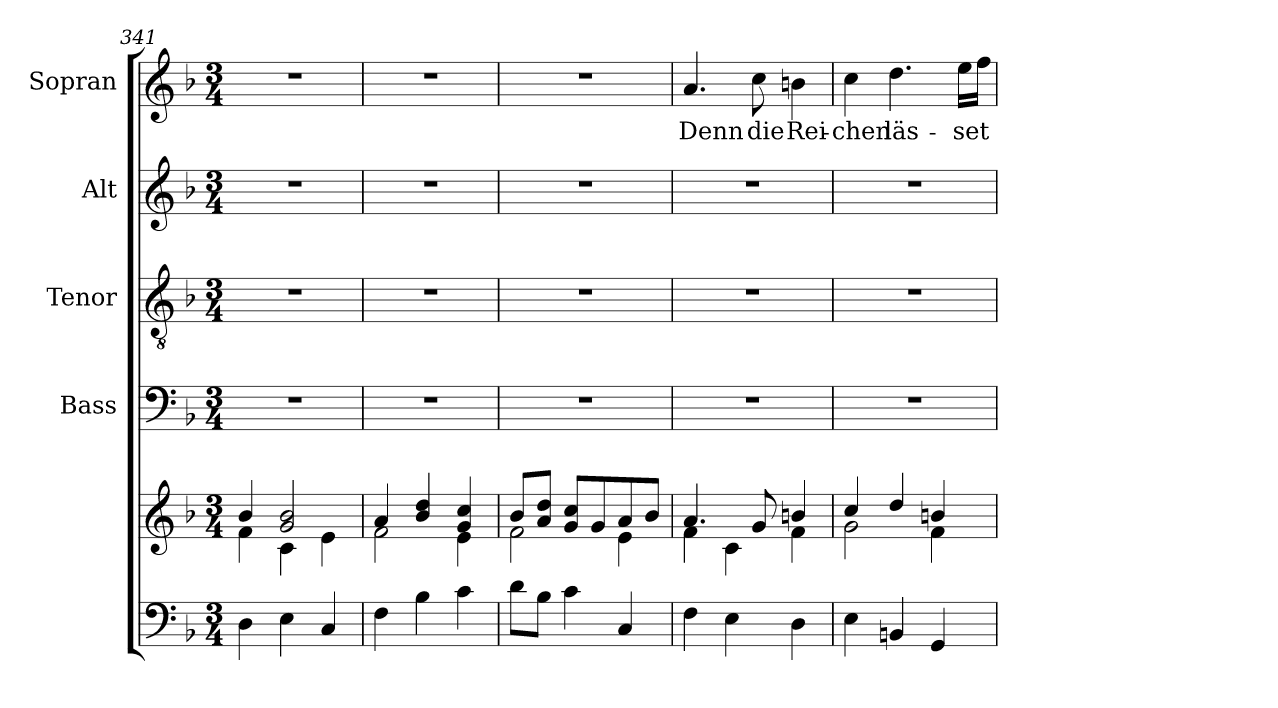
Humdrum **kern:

**kern	**kern	**kern	**kern	**kern	**kern	**text
*part5	*part5	*part4	*part3	*part2	*part1	*part1
*staff6	*staff5	*staff4	*staff3	*staff2	*staff1	*staff1
*	*	*I"Bass	*I"Tenor	*I"Alt	*I"Sopran	*
*	*	*I'B.	*I'T.	*I'A.	*I'S.	*
*clefF4	*clefG2	*clefF4	*clefGv2	*clefG2	*clefG2	*
*k[b-]	*k[b-]	*k[b-]	*k[b-]	*k[b-]	*k[b-]	*
*F:	*F:	*F:	*F:	*F:	*F:	*
*M3/4	*M3/4	*M3/4	*M3/4	*M3/4	*M3/4	*
=341	=341	=341	=341	=341	=341	=341
*	*^	*	*	*	*	*
4D\	4b-/	4f\	2.r	2.r	2.r	2.r	.
4E\	2g/ 2b-/	4c\	.	.	.	.	.
4C/	.	4e\	.	.	.	.	.
!!LO:PB:g=z
=342	=342	=342	=342	=342	=342	=342	=342
4F\	4a/	2f\	2.r	2.r	2.r	2.r	.
4B-\	4b-/ 4dd/	.	.	.	.	.	.
4c\	4g/ 4cc/	4e\	.	.	.	.	.
=343	=343	=343	=343	=343	=343	=343	=343
8d\L	8b-/L	2f\	2.r	2.r	2.r	2.r	.
8B-\J	8a/ 8dd/J	.	.	.	.	.	.
4c\	8g/ 8cc/L	.	.	.	.	.	.
.	8g/	.	.	.	.	.	.
4C/	8a/	4e\	.	.	.	.	.
.	8b-/J	.	.	.	.	.	.
=344	=344	=344	=344	=344	=344	=344	=344
!	!	!	!	!	!	!	!LO:LY:b
4F\	4.a/	4f\	2.r	2.r	2.r	4.a/	Denn
4E\	.	4c\	.	.	.	.	.
!	!	!	!	!	!	!	!LO:LY:b
.	8g/	.	.	.	.	8cc\	die
!	!	!	!	!	!	!	!LO:LY:b
4D\	4bn/	4f\	.	.	.	4bn\	Rei-
=345	=345	=345	=345	=345	=345	=345	=345
!	!	!	!	!	!	!	!LO:LY:b
4E\	4cc/	2g\	2.r	2.r	2.r	4cc\	-chen
!	!	!	!	!	!	!	!LO:LY:b
4BBn/	4dd/	.	.	.	.	4.dd\	läs-
4GG/	4bn/	4f\	.	.	.	.	.
!	!	!	!	!	!	!	!LO:LY:b
.	.	.	.	.	.	16ee\LL	-set
.	.	.	.	.	.	16ff\JJ	.
*	*v	*v	*	*	*	*	*
=	=	=	=	=	=	=
*-	*-	*-	*-	*-	*-	*-
